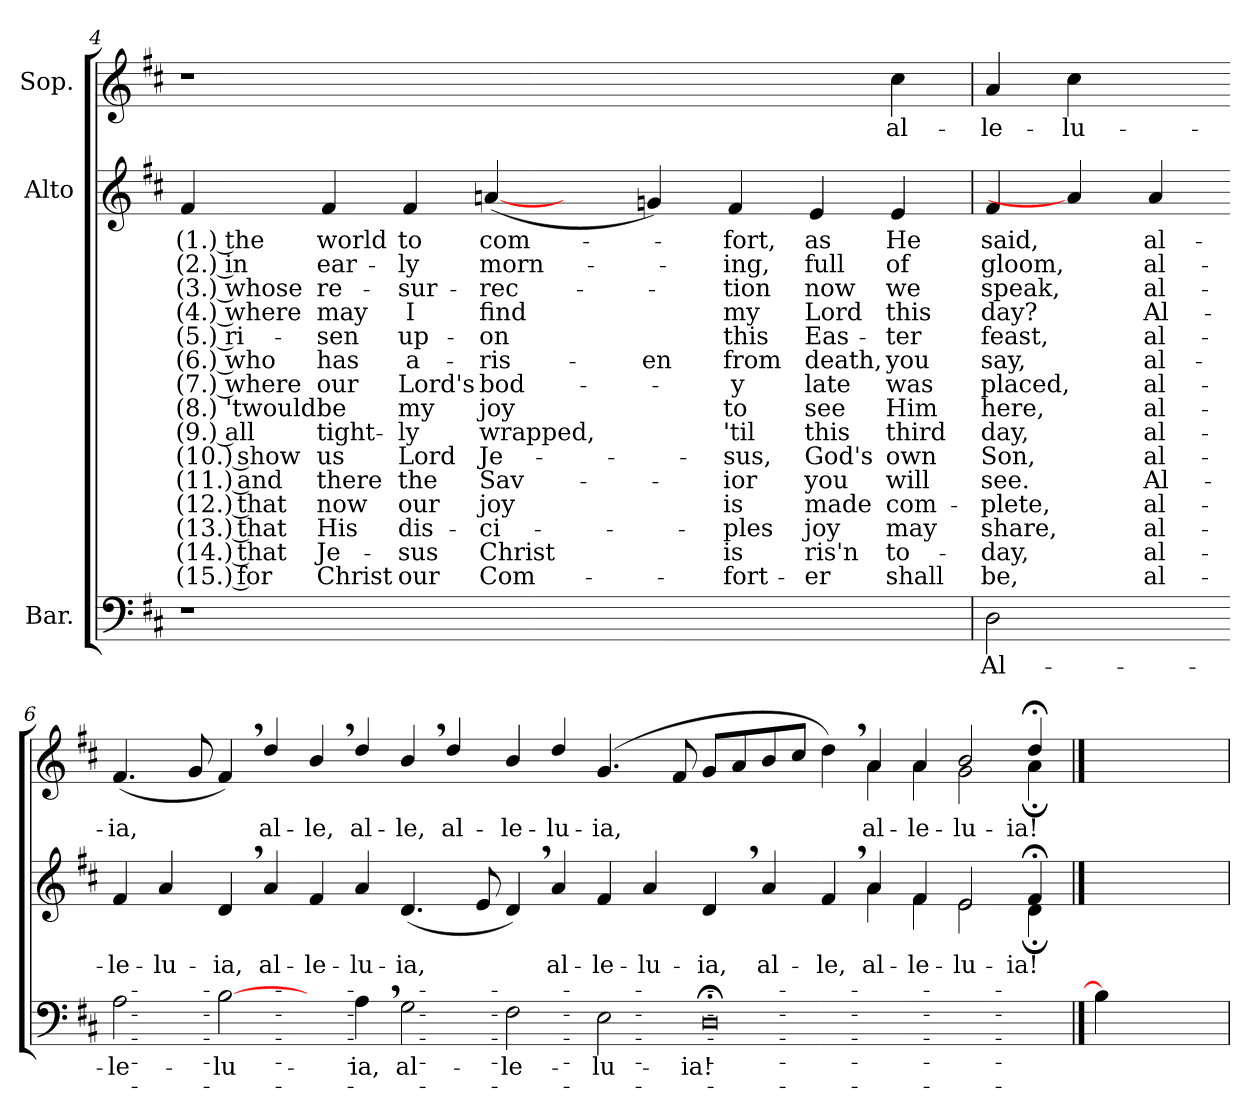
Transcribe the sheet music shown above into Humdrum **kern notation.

**kern	**text	**kern	**text	**text	**text	**text	**text	**text	**text	**text	**text	**text	**text	**text	**text	**text	**text	**kern	**text
*part3	*part3	*part2	*part2	*part2	*part2	*part2	*part2	*part2	*part2	*part2	*part2	*part2	*part2	*part2	*part2	*part2	*part2	*part1	*part1
*staff3	*staff3	*staff2	*staff2	*staff2	*staff2	*staff2	*staff2	*staff2	*staff2	*staff2	*staff2	*staff2	*staff2	*staff2	*staff2	*staff2	*staff2	*staff1	*staff1
*I"Bar.	*	*I"Alto	*	*	*	*	*	*	*	*	*	*	*	*	*	*	*	*I"Sop.	*
!!LO:PB:g=z
*clefF4	*	*clefG2	*	*	*	*	*	*	*	*	*	*	*	*	*	*	*	*clefG2	*
*k[f#c#]	*	*k[f#c#]	*	*	*	*	*	*	*	*	*	*	*	*	*	*	*	*k[f#c#]	*
*D:	*	*D:	*	*	*	*	*	*	*	*	*	*	*	*	*	*	*	*D:	*
=4	=4	=4	=4	=4	=4	=4	=4	=4	=4	=4	=4	=4	=4	=4	=4	=4	=4	=4	=4
!	!	!	!LO:LY:b	!LO:LY:b	!LO:LY:b	!LO:LY:b	!LO:LY:b	!LO:LY:b	!LO:LY:b	!LO:LY:b	!LO:LY:b	!LO:LY:b	!LO:LY:b	!LO:LY:b	!LO:LY:b	!LO:LY:b	!LO:LY:b	!	!
1r	.	4f#/	(1.) the	(2.) in	(3.) whose	(4.) where	(5.) ri-	(6.) who	(7.) where	(8.) 'twould	(9.) all	(10.) show	(11.) and	(12.) that	(13.) that	(14.) that	(15.) for	1r	.
!	!	!	!LO:LY:b	!LO:LY:b	!LO:LY:b	!LO:LY:b	!LO:LY:b	!LO:LY:b	!LO:LY:b	!LO:LY:b	!LO:LY:b	!LO:LY:b	!LO:LY:b	!LO:LY:b	!LO:LY:b	!LO:LY:b	!LO:LY:b	!	!
.	.	4f#/	world	ear-	re-	may	-sen	has	our	be	tight-	us	there	now	His	Je-	Christ	.	.
!	!	!	!LO:LY:b	!LO:LY:b	!LO:LY:b	!LO:LY:b	!LO:LY:b	!LO:LY:b	!LO:LY:b	!LO:LY:b	!LO:LY:b	!LO:LY:b	!LO:LY:b	!LO:LY:b	!LO:LY:b	!LO:LY:b	!LO:LY:b	!	!
.	.	4f#/	to	-ly	-sur-	I	up-	a-	Lord's	my	-ly	Lord	the	our	dis-	-sus	our	.	.
!	!	!	!LO:LY:b	!LO:LY:b	!LO:LY:b	!LO:LY:b	!LO:LY:b	!LO:LY:b	!LO:LY:b	!LO:LY:b	!LO:LY:b	!LO:LY:b	!LO:LY:b	!LO:LY:b	!LO:LY:b	!LO:LY:b	!LO:LY:b	!	!
.	.	(<[4an/	com-	morn-	-rec-	find	-on	-ris-	bod-	joy	wrapped,	Je-	Sav-	joy	-ci-	Christ	Com-	.	.
1ryy	.	4ryy	.	.	.	.	.	.	.	.	.	.	.	.	.	.	.	4ryy	.
!	!	!	!	!	!	!	!	!LO:LY:b	!	!	!	!	!	!	!	!	!	!	!
.	.	4gn/)	.	.	.	.	.	-en	.	.	.	.	.	.	.	.	.	4ryy	.
!	!	!	!LO:LY:b	!LO:LY:b	!LO:LY:b	!LO:LY:b	!LO:LY:b	!LO:LY:b	!LO:LY:b	!LO:LY:b	!LO:LY:b	!LO:LY:b	!LO:LY:b	!LO:LY:b	!LO:LY:b	!LO:LY:b	!LO:LY:b	!	!
.	.	4f#/	-fort,	-ing,	-tion	my	this	from	-y	to	'til	-sus,	-ior	is	-ples	is	-fort-	4ryy	.
!	!	!	!LO:LY:b	!LO:LY:b	!LO:LY:b	!LO:LY:b	!LO:LY:b	!LO:LY:b	!LO:LY:b	!LO:LY:b	!LO:LY:b	!LO:LY:b	!LO:LY:b	!LO:LY:b	!LO:LY:b	!LO:LY:b	!LO:LY:b	!	!
.	.	4e/	as	full	now	Lord	Eas-	death,	late	see	this	God's	you	made	joy	ris'n	-er	4ryy	.
!	!	!	!LO:LY:b	!LO:LY:b	!LO:LY:b	!LO:LY:b	!LO:LY:b	!LO:LY:b	!LO:LY:b	!LO:LY:b	!LO:LY:b	!LO:LY:b	!LO:LY:b	!LO:LY:b	!LO:LY:b	!LO:LY:b	!LO:LY:b	!	!
!	!	!	!	!	!	!	!	!	!	!	!	!	!	!	!	!	!	!	!LO:LY:b
4ryy	.	4e/	He	of	we	this	-ter	you	was	Him	third	own	will	com-	may	to-	shall	4cc#\	al-
=5	=5	=5	=5	=5	=5	=5	=5	=5	=5	=5	=5	=5	=5	=5	=5	=5	=5	=5	=5
!	!LO:LY:b	!	!	!	!	!	!	!	!	!	!	!	!	!	!	!	!	!	!
!	!	!	!LO:LY:b	!LO:LY:b	!LO:LY:b	!LO:LY:b	!LO:LY:b	!LO:LY:b	!LO:LY:b	!LO:LY:b	!LO:LY:b	!LO:LY:b	!LO:LY:b	!LO:LY:b	!LO:LY:b	!LO:LY:b	!LO:LY:b	!	!
!	!	!	!	!	!	!	!	!	!	!	!	!	!	!	!	!	!	!	!LO:LY:b
2D\	Al-	4f#/	said,	gloom,	speak,	day?	feast,	say,	placed,	here,	day,	Son,	see.	-plete,	share,	-day,	be,	4a/	-le-
!	!	!	!	!	!	!	!	!	!	!	!	!	!	!	!	!	!	!	!LO:LY:b
.	.	4a/]	.	.	.	.	.	.	.	.	.	.	.	.	.	.	.	4cc#\	-lu-
!	!	!	!LO:LY:b	!LO:LY:b	!LO:LY:b	!LO:LY:b	!LO:LY:b	!LO:LY:b	!LO:LY:b	!LO:LY:b	!LO:LY:b	!LO:LY:b	!LO:LY:b	!LO:LY:b	!LO:LY:b	!LO:LY:b	!LO:LY:b	!	!
4ryy	.	4a/	al-	al­-	al­-	Al­-	al­-	al-	al­-	al­-	al­-	al­-	Al­-	al­-	al­-	al­-	al­-	4ryy	.
!!LO:LB:g=z
=6-	=6-	=6-	=6-	=6-	=6-	=6-	=6-	=6-	=6-	=6-	=6-	=6-	=6-	=6-	=6-	=6-	=6-	=6-	=6-
!	!LO:LY:b	!	!	!	!	!	!	!	!	!	!	!	!	!	!	!	!	!	!
!	!	!	!LO:LY:b	!	!	!	!	!	!	!	!	!	!	!	!	!	!	!	!
*	*	*^	*	*	*	*	*	*	*	*	*	*	*	*	*	*	*	*	*
!	!	!	!	!	!	!	!	!	!	!	!	!	!	!	!	!	!	!	!	!LO:LY:b
*	*	*	*	*	*	*	*	*	*	*	*	*	*	*	*	*	*	*	*^	*
2A\	-le-	4f#/	1ryy	-le-	.	.	.	.	.	.	.	.	.	.	.	.	.	.	(>4.f#/	1ryy	-ia,
!	!	!	!	!LO:LY:b	!	!	!	!	!	!	!	!	!	!	!	!	!	!	!	!	!
.	.	4a/	.	-lu-	.	.	.	.	.	.	.	.	.	.	.	.	.	.	.	.	.
.	.	.	.	.	.	.	.	.	.	.	.	.	.	.	.	.	.	.	8g/	.	.
!	!LO:LY:b	!	!	!	!	!	!	!	!	!	!	!	!	!	!	!	!	!	!	!	!
!	!	!	!	!LO:LY:b	!	!	!	!	!	!	!	!	!	!	!	!	!	!	!	!	!
[2B\	-lu-	4d,>/	.	-ia,	.	.	.	.	.	.	.	.	.	.	.	.	.	.	4f#,>/)	.	.
!	!	!	!	!LO:LY:b	!	!	!	!	!	!	!	!	!	!	!	!	!	!	!	!	!
!	!	!	!	!	!	!	!	!	!	!	!	!	!	!	!	!	!	!	!	!	!LO:LY:b
.	.	4a/	.	al-	.	.	.	.	.	.	.	.	.	.	.	.	.	.	4dd/	.	al-
!	!	!	!	!LO:LY:b	!	!	!	!	!	!	!	!	!	!	!	!	!	!	!	!	!
!	!	!	!	!	!	!	!	!	!	!	!	!	!	!	!	!	!	!	!	!	!LO:LY:b
4ryy	.	4f#/	1ryy	-le-	.	.	.	.	.	.	.	.	.	.	.	.	.	.	4b,>/	1ryy	-le­,
!	!LO:LY:b	!	!	!	!	!	!	!	!	!	!	!	!	!	!	!	!	!	!	!	!
!	!	!	!	!LO:LY:b	!	!	!	!	!	!	!	!	!	!	!	!	!	!	!	!	!
!	!	!	!	!	!	!	!	!	!	!	!	!	!	!	!	!	!	!	!	!	!LO:LY:b
4A,>\	-ia,	4a/	.	-lu-	.	.	.	.	.	.	.	.	.	.	.	.	.	.	4dd/	.	al-
!	!LO:LY:b	!	!	!	!	!	!	!	!	!	!	!	!	!	!	!	!	!	!	!	!
!	!	!	!	!LO:LY:b	!	!	!	!	!	!	!	!	!	!	!	!	!	!	!	!	!
!	!	!	!	!	!	!	!	!	!	!	!	!	!	!	!	!	!	!	!	!	!LO:LY:b
2G\	al-	(4.d/	.	-ia,	.	.	.	.	.	.	.	.	.	.	.	.	.	.	4b,>/	.	-le­,
!	!	!	!	!	!	!	!	!	!	!	!	!	!	!	!	!	!	!	!	!	!LO:LY:b
.	.	.	.	.	.	.	.	.	.	.	.	.	.	.	.	.	.	.	4dd/	.	al-
.	.	8e/	.	.	.	.	.	.	.	.	.	.	.	.	.	.	.	.	.	.	.
!	!LO:LY:b	!	!	!	!	!	!	!	!	!	!	!	!	!	!	!	!	!	!	!	!
!	!	!	!	!	!	!	!	!	!	!	!	!	!	!	!	!	!	!	!	!	!LO:LY:b
2F#\	-le-	4d,>/)	1ryy	.	.	.	.	.	.	.	.	.	.	.	.	.	.	.	4b/	1ryy	-le-
!	!	!	!	!LO:LY:b	!	!	!	!	!	!	!	!	!	!	!	!	!	!	!	!	!
!	!	!	!	!	!	!	!	!	!	!	!	!	!	!	!	!	!	!	!	!	!LO:LY:b
.	.	4a/	.	al-	.	.	.	.	.	.	.	.	.	.	.	.	.	.	4dd/	.	-lu-
!	!LO:LY:b	!	!	!	!	!	!	!	!	!	!	!	!	!	!	!	!	!	!	!	!
!	!	!	!	!LO:LY:b	!	!	!	!	!	!	!	!	!	!	!	!	!	!	!	!	!
!	!	!	!	!	!	!	!	!	!	!	!	!	!	!	!	!	!	!	!	!	!LO:LY:b
2E\	-lu-	4f#/	.	-le-	.	.	.	.	.	.	.	.	.	.	.	.	.	.	(>4.g/	.	-ia,
!	!	!	!	!LO:LY:b	!	!	!	!	!	!	!	!	!	!	!	!	!	!	!	!	!
.	.	4a/	.	-lu-	.	.	.	.	.	.	.	.	.	.	.	.	.	.	.	.	.
.	.	.	.	.	.	.	.	.	.	.	.	.	.	.	.	.	.	.	8f#/	.	.
!	!LO:LY:b	!	!	!	!	!	!	!	!	!	!	!	!	!	!	!	!	!	!	!	!
!	!	!	!	!LO:LY:b	!	!	!	!	!	!	!	!	!	!	!	!	!	!	!	!	!
0D;<	-ia!	4d,>/	2ryy	-ia,	.	.	.	.	.	.	.	.	.	.	.	.	.	.	8g/L	2ryy	.
.	.	.	.	.	.	.	.	.	.	.	.	.	.	.	.	.	.	.	8a/	.	.
!	!	!	!	!LO:LY:b	!	!	!	!	!	!	!	!	!	!	!	!	!	!	!	!	!
.	.	4a/	.	al-	.	.	.	.	.	.	.	.	.	.	.	.	.	.	8b/	.	.
.	.	.	.	.	.	.	.	.	.	.	.	.	.	.	.	.	.	.	8cc#/J	.	.
!	!	!	!	!LO:LY:b	!	!	!	!	!	!	!	!	!	!	!	!	!	!	!	!	!
.	.	4f#,>/	4ryy	-le­,	.	.	.	.	.	.	.	.	.	.	.	.	.	.	4dd,>\)	4ryy	.
!	!	!	!	!LO:LY:b	!	!	!	!	!	!	!	!	!	!	!	!	!	!	!	!	!
!	!	!	!	!	!	!	!	!	!	!	!	!	!	!	!	!	!	!	!	!	!LO:LY:b
.	.	4a/	4a\	al-	.	.	.	.	.	.	.	.	.	.	.	.	.	.	4a/	4a\	al-
!	!	!	!	!LO:LY:b	!	!	!	!	!	!	!	!	!	!	!	!	!	!	!	!	!
!	!	!	!	!	!	!	!	!	!	!	!	!	!	!	!	!	!	!	!	!	!LO:LY:b
.	.	4f#/	4f#\	-le-	.	.	.	.	.	.	.	.	.	.	.	.	.	.	4a/	4a\	-le-
!	!	!	!	!LO:LY:b	!	!	!	!	!	!	!	!	!	!	!	!	!	!	!	!	!
!	!	!	!	!	!	!	!	!	!	!	!	!	!	!	!	!	!	!	!	!	!LO:LY:b
.	.	2e/	2e\	-lu-	.	.	.	.	.	.	.	.	.	.	.	.	.	.	2b/	2g\	-lu-
!	!	!	!	!LO:LY:b	!	!	!	!	!	!	!	!	!	!	!	!	!	!	!	!	!
!	!	!	!	!	!	!	!	!	!	!	!	!	!	!	!	!	!	!	!	!	!LO:LY:b
.	.	4f#;</	4d;\	-ia!	.	.	.	.	.	.	.	.	.	.	.	.	.	.	4dd;</	4a;\	-ia!
*	*	*v	*v	*	*	*	*	*	*	*	*	*	*	*	*	*	*	*	*	*	*
*	*	*	*	*	*	*	*	*	*	*	*	*	*	*	*	*	*	*v	*v	*
==7	==7	==7	==7	==7	==7	==7	==7	==7	==7	==7	==7	==7	==7	==7	==7	==7	==7	==7	==7
4B\]	.	1ryy	.	.	.	.	.	.	.	.	.	.	.	.	.	.	.	1ryy	.
2.ryy	.	.	.	.	.	.	.	.	.	.	.	.	.	.	.	.	.	.	.
=	=	=	=	=	=	=	=	=	=	=	=	=	=	=	=	=	=	=	=
*-	*-	*-	*-	*-	*-	*-	*-	*-	*-	*-	*-	*-	*-	*-	*-	*-	*-	*-	*-
